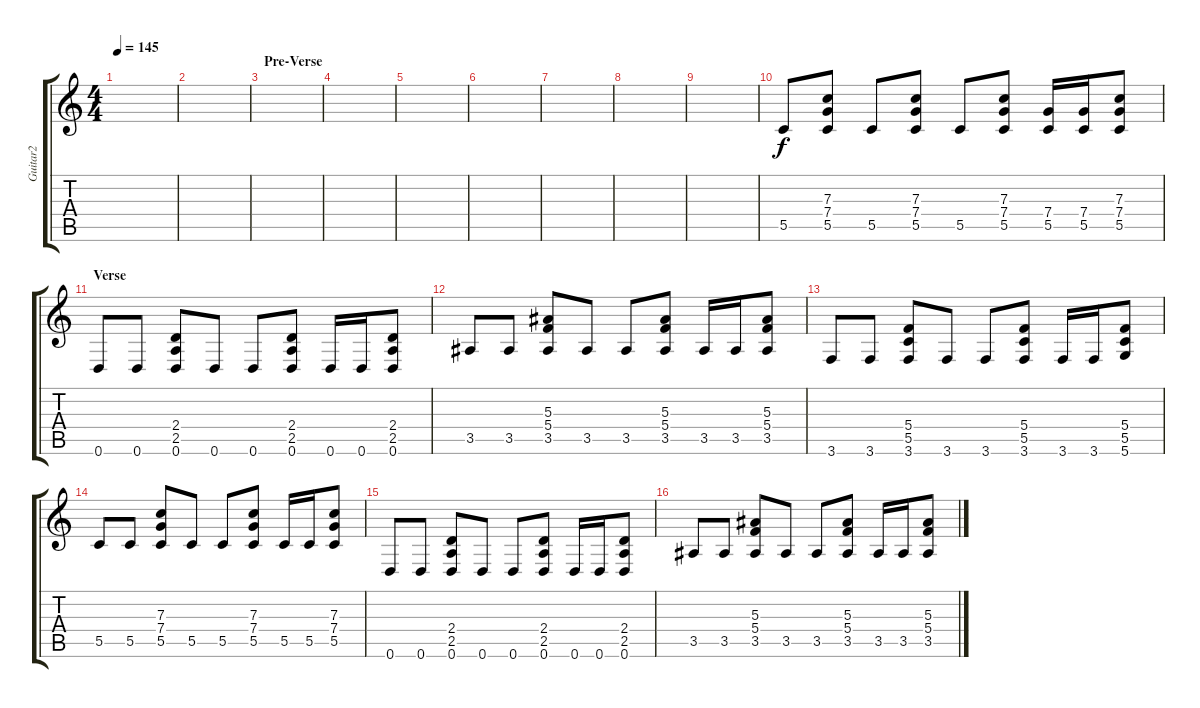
\track ("Guitar2" "Guitar2") {instrument distortionguitar}
\staff {score tabs}
\tuning (D4 A3 F3 C3 G2 D2) {hide}
\ts (4 4)
\tempo 145
\clef g2
\ks c
|
|
\section ("" "Pre-Verse")
|
|
|
|
|
|
|
5.5.8 (7.3 7.4 5.5).8 5.5.8 (7.3 7.4 5.5).8 5.5.8 (7.3 7.4 5.5).8 (7.4 5.5).16 (7.4 5.5).16 (7.3 7.4 5.5).8 |
\section ("" "Verse")
0.6.8 0.6.8 (2.4 2.5 0.6).8 0.6.8 0.6.8 (2.4 2.5 0.6).8 0.6.16 0.6.16 (2.4 2.5 0.6).8 |
3.5.8 3.5.8 (5.3 5.4 3.5).8 3.5.8 3.5.8 (5.3 5.4 3.5).8 3.5.16 3.5.16 (5.3 5.4 3.5).8 |
3.6.8 3.6.8 (5.4 5.5 3.6).8 3.6.8 3.6.8 (5.4 5.5 3.6).8 3.6.16 3.6.16 (5.4 5.5 5.6).8 |
5.5.8 5.5.8 (7.3 7.4 5.5).8 5.5.8 5.5.8 (7.3 7.4 5.5).8 5.5.16 5.5.16 (7.3 7.4 5.5).8 |
0.6.8 0.6.8 (2.4 2.5 0.6).8 0.6.8 0.6.8 (2.4 2.5 0.6).8 0.6.16 0.6.16 (2.4 2.5 0.6).8 |
3.5.8 3.5.8 (5.3 5.4 3.5).8 3.5.8 3.5.8 (5.3 5.4 3.5).8 3.5.16 3.5.16 (5.3 5.4 3.5).8
